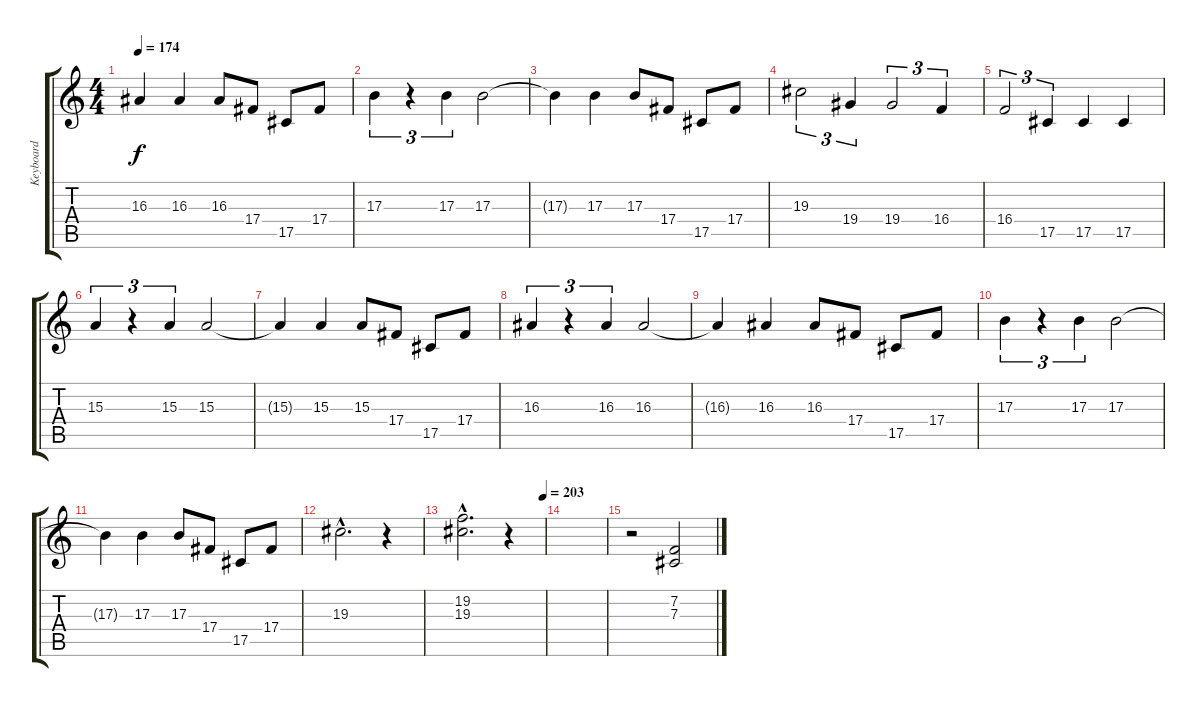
\track ("Keyboard" "Keyboard") {instrument stringensemble1}
\staff {score tabs}
\tuning (Eb4 Bb3 Gb3 Db3 Ab2 Db2) {hide}
\ts (4 4)
\tempo 174
\clef g2
\ks c
16.3{t}.4{dy f} 16.3.4 16.3.8 17.4.8 17.5.8 17.4.8 |
17.3.4{tu (3 2)} r.4{tu (3 2)} 17.3.4{tu (3 2)} 17.3.2 |
17.3{t}.4 17.3.4 17.3.8 17.4.8 17.5.8 17.4.8 |
19.3.2{tu (3 2)} 19.4.4{tu (3 2)} 19.4.2{tu (3 2)} 16.4.4{tu (3 2)} |
16.4.2{tu (3 2)} 17.5.4{tu (3 2)} 17.5.4 17.5.4 |
15.3.4{tu (3 2)} r.4{tu (3 2)} 15.3.4{tu (3 2)} 15.3.2 |
15.3{t}.4 15.3.4 15.3.8 17.4.8 17.5.8 17.4.8 |
16.3.4{tu (3 2)} r.4{tu (3 2)} 16.3.4{tu (3 2)} 16.3.2 |
16.3{t}.4 16.3.4 16.3.8 17.4.8 17.5.8 17.4.8 |
17.3.4{tu (3 2)} r.4{tu (3 2)} 17.3.4{tu (3 2)} 17.3.2 |
17.3{t}.4 17.3.4 17.3.8 17.4.8 17.5.8 17.4.8 |
19.3{hac}.2{d} r.4 |
\tempo (203 0.984375)
(19.2{hac} 19.3{hac}).2{d} r.4 |
|
r.2 (7.2 7.3).2
